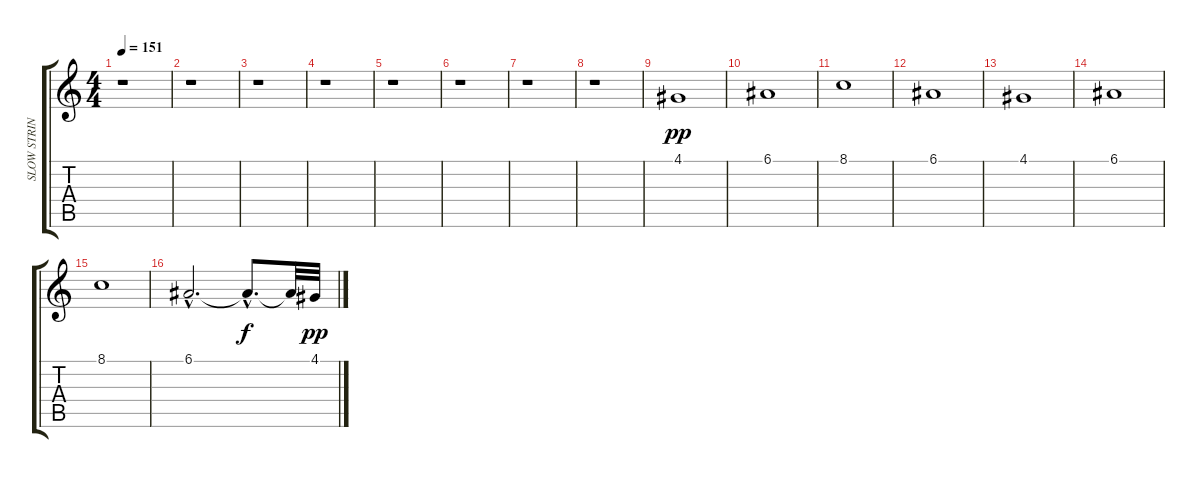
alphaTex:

\track ("SLOW STRING         " "SLOW STRIN") {instrument stringensemble2}
\staff {score tabs}
\tuning (E4 B3 G3 D3 A2 E2) {hide}
\ts (4 4)
\tempo 151
\clef g2
\ks c
r.1{dy pp} |
r.1 |
r.1 |
r.1 |
r.1 |
r.1 |
r.1 |
r.1 |
4.1.1{instrument stringensemble2} |
6.1.1{volume 3} |
8.1.1{volume 7} |
6.1.1{volume 11} |
4.1.1{volume 11} |
6.1.1{volume 12} |
8.1.1 |
6.1{hac}.2{d} 6.1{hac t}.8{d dy f} 6.1{t}.32 4.1.32{dy pp}
